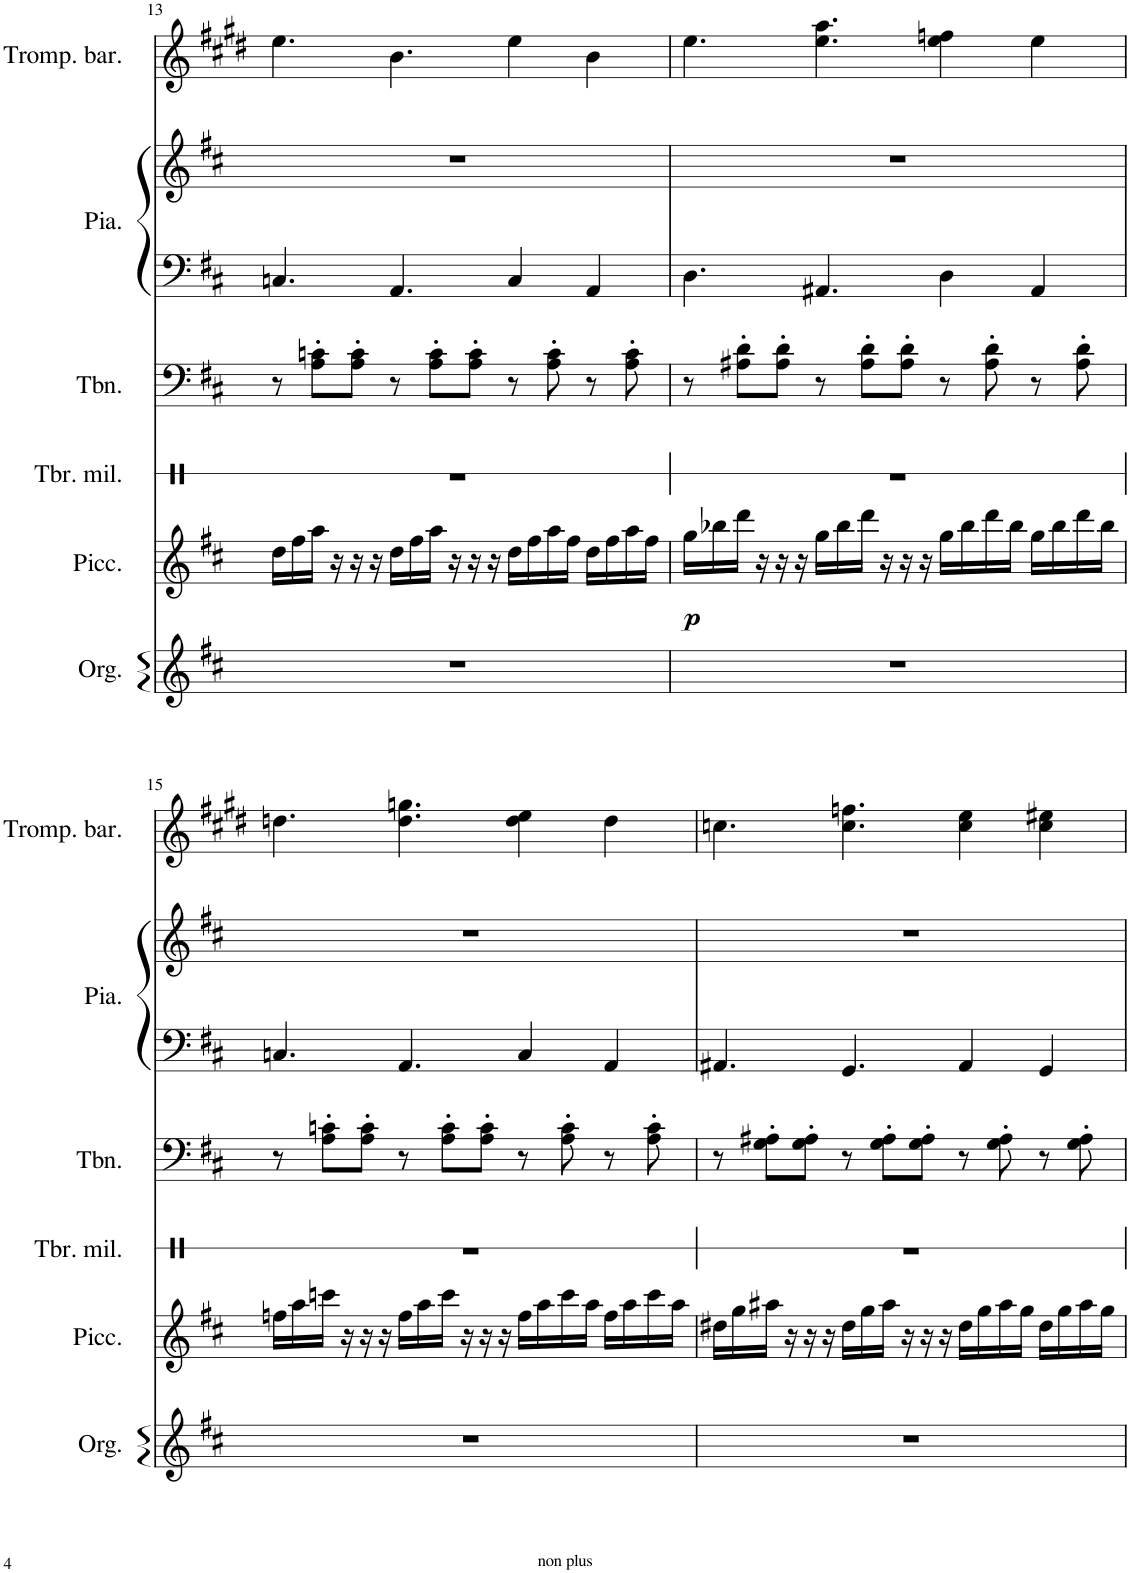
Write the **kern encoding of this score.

**kern	**kern	**dynam	**kern	**kern	**kern	**kern	**kern
*part6	*part5	*part5	*part4	*part3	*part2	*part2	*part1
*staff7	*staff6	*staff6	*staff5	*staff4	*staff3	*staff2	*staff1
*I"Orgue	*I"Piccolo	*	*I"Tambour militaire	*I"Trombone	*I"Piano	*	*I"Trompette baroque
*I'Org.	*I'Picc.	*	*I'Tbr. mil.	*I'Tbn.	*I'Pia.	*	*I'Tromp. bar.
!!LO:PB:g=z
*clefG2	*clefG2	*	*clefX	*clefF4	*clefF4	*clefG2	*clefG2
*	*Trd-7c-12	*	*	*	*	*	*Trd1c2
*k[f#c#]	*k[f#c#]	*	*k[f#c#]	*k[f#c#]	*k[f#c#]	*k[f#c#]	*k[f#c#g#d#]
*M10/8	*M10/8	*	*M10/8	*M10/8	*M10/8	*M10/8	*M10/8
=13	=13	=13	=13	=13	=13	=13	=13
4%5r	16dd\LL	.	4%5r	8r	4.Cn/	4%5r	4.ee\
.	16ff#\	.	.	.	.	.	.
.	16aa\JJ	.	.	8A\' 8cn\'L	.	.	.
.	16r	.	.	.	.	.	.
.	16r	.	.	8A\' 8c\'J	.	.	.
.	16r	.	.	.	.	.	.
.	16dd\LL	.	.	8r	4.AA/	.	4.b\
.	16ff#\	.	.	.	.	.	.
.	16aa\JJ	.	.	8A\' 8c\'L	.	.	.
.	16r	.	.	.	.	.	.
.	16r	.	.	8A\' 8c\'J	.	.	.
.	16r	.	.	.	.	.	.
.	16dd\LL	.	.	8r	4C/	.	4ee\
.	16ff#\	.	.	.	.	.	.
.	16aa\	.	.	8A\' 8c\'	.	.	.
.	16ff#\JJ	.	.	.	.	.	.
.	16dd\LL	.	.	8r	4AA/	.	4b\
.	16ff#\	.	.	.	.	.	.
.	16aa\	.	.	8A\' 8c\'	.	.	.
.	16ff#\JJ	.	.	.	.	.	.
=14	=14	=14	=14	=14	=14	=14	=14
!	!	!LO:DY:b	!	!	!	!	!
4%5r	16gg\LL	p	4%5r	8r	4.D\	4%5r	4.ee\
.	16bb-X\	.	.	.	.	.	.
.	16ddd\JJ	.	.	8A#X\' 8d\'L	.	.	.
.	16r	.	.	.	.	.	.
.	16r	.	.	8A#\' 8d\'J	.	.	.
.	16r	.	.	.	.	.	.
.	16gg\LL	.	.	8r	4.AA#X/	.	4.ee\ 4.aa\
.	16bb-\	.	.	.	.	.	.
.	16ddd\JJ	.	.	8A#\' 8d\'L	.	.	.
.	16r	.	.	.	.	.	.
.	16r	.	.	8A#\' 8d\'J	.	.	.
.	16r	.	.	.	.	.	.
.	16gg\LL	.	.	8r	4D\	.	4ee\ 4ffn\
.	16bb-\	.	.	.	.	.	.
.	16ddd\	.	.	8A#\' 8d\'	.	.	.
.	16bb-\JJ	.	.	.	.	.	.
.	16gg\LL	.	.	8r	4AA#/	.	4ee\
.	16bb-\	.	.	.	.	.	.
.	16ddd\	.	.	8A#\' 8d\'	.	.	.
.	16bb-\JJ	.	.	.	.	.	.
!!LO:LB:g=z
=15	=15	=15	=15	=15	=15	=15	=15
4%5r	16ffn\LL	.	4%5r	8r	4.Cn/	4%5r	4.ddn\
.	16aa\	.	.	.	.	.	.
.	16cccn\JJ	.	.	8A\' 8cn\'L	.	.	.
.	16r	.	.	.	.	.	.
.	16r	.	.	8A\' 8c\'J	.	.	.
.	16r	.	.	.	.	.	.
.	16ff\LL	.	.	8r	4.AA/	.	4.dd\ 4.ggn\
.	16aa\	.	.	.	.	.	.
.	16ccc\JJ	.	.	8A\' 8c\'L	.	.	.
.	16r	.	.	.	.	.	.
.	16r	.	.	8A\' 8c\'J	.	.	.
.	16r	.	.	.	.	.	.
.	16ff\LL	.	.	8r	4C/	.	4dd\ 4ee\
.	16aa\	.	.	.	.	.	.
.	16ccc\	.	.	8A\' 8c\'	.	.	.
.	16aa\JJ	.	.	.	.	.	.
.	16ff\LL	.	.	8r	4AA/	.	4dd\
.	16aa\	.	.	.	.	.	.
.	16ccc\	.	.	8A\' 8c\'	.	.	.
.	16aa\JJ	.	.	.	.	.	.
=16	=16	=16	=16	=16	=16	=16	=16
4%5r	16dd#X\LL	.	4%5r	8r	4.AA#X/	4%5r	4.ccn\
.	16gg\	.	.	.	.	.	.
.	16aa#X\JJ	.	.	8G\' 8A#X\'L	.	.	.
.	16r	.	.	.	.	.	.
.	16r	.	.	8G\' 8A#\'J	.	.	.
.	16r	.	.	.	.	.	.
.	16dd#\LL	.	.	8r	4.GG/	.	4.cc\ 4.ffn\
.	16gg\	.	.	.	.	.	.
.	16aa#\JJ	.	.	8G\' 8A#\'L	.	.	.
.	16r	.	.	.	.	.	.
.	16r	.	.	8G\' 8A#\'J	.	.	.
.	16r	.	.	.	.	.	.
.	16dd#\LL	.	.	8r	4AA#/	.	4cc\ 4ee\
.	16gg\	.	.	.	.	.	.
.	16aa#\	.	.	8G\' 8A#\'	.	.	.
.	16gg\JJ	.	.	.	.	.	.
.	16dd#\LL	.	.	8r	4GG/	.	4cc\ 4ee#X\
.	16gg\	.	.	.	.	.	.
.	16aa#\	.	.	8G\' 8A#\'	.	.	.
.	16gg\JJ	.	.	.	.	.	.
=	=	=	=	=	=	=	=
*-	*-	*-	*-	*-	*-	*-	*-
